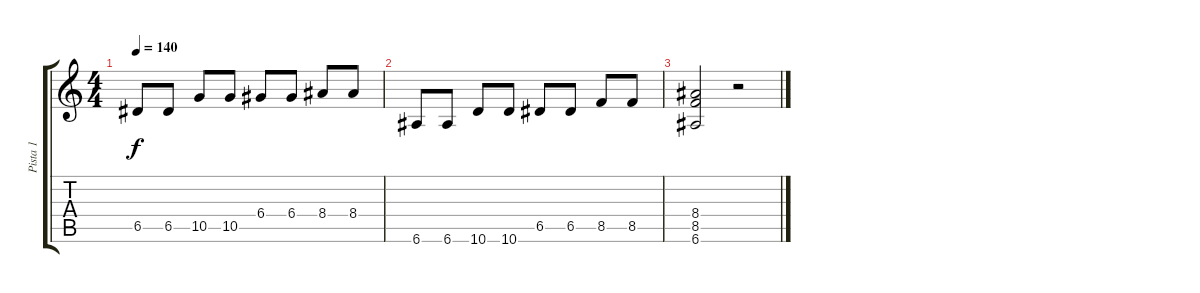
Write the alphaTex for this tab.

\track ("Pista 1" "Pista 1") {instrument distortionguitar}
\staff {score tabs}
\tuning (E4 B3 G3 D3 A2 E2) {hide}
\ts (4 4)
\tempo 140
\clef g2
\ks c
6.5.8{dy f} 6.5.8 10.5.8 10.5.8 6.4.8 6.4.8 8.4.8 8.4.8 |
6.6.8 6.6.8 10.6.8 10.6.8 6.5.8 6.5.8 8.5.8 8.5.8 |
(8.4 8.5 6.6).2 r.2
